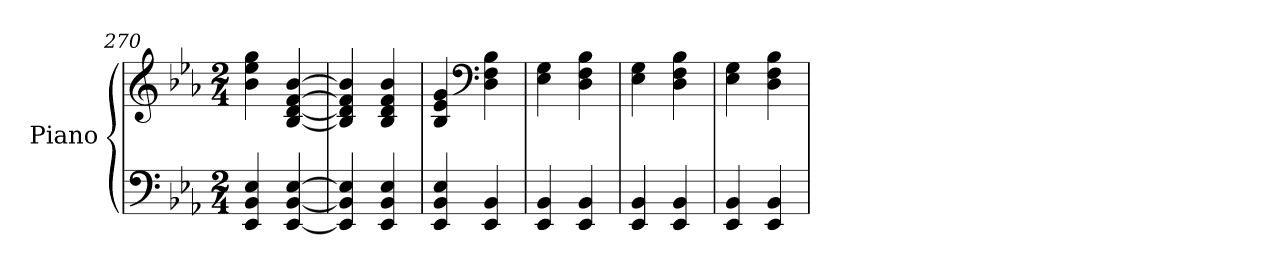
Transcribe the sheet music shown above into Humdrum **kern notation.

**kern	**kern
*part1	*part1
*staff2	*staff1
*I"Piano	*
*I'Pno	*
!!LO:PB:g=z
*clefF4	*clefG2
*k[b-e-a-]	*k[b-e-a-]
*E-:	*E-:
*M2/4	*M2/4
=270	=270
4EE-/ 4BB-/ 4E-/	4b-\ 4ee-\ 4gg\
[4EE-/ [4BB-/ [4E-/	[4B-/ [4d/ [4f/ [4b-/
=271	=271
4EE-/] 4BB-/] 4E-/]	4B-/] 4d/] 4f/] 4b-/]
4EE-/ 4BB-/ 4E-/	4B-/ 4d/ 4f/ 4b-/
=272	=272
4EE-/ 4BB-/ 4E-/	4B-/ 4e-/ 4g/
*	*clefF4
4EE-/ 4BB-/	4D\ 4F\ 4B-\
=273	=273
4EE-/ 4BB-/	4E-\ 4G\
4EE-/ 4BB-/	4D\ 4F\ 4B-\
=274	=274
4EE-/ 4BB-/	4E-\ 4G\
4EE-/ 4BB-/	4D\ 4F\ 4B-\
=275	=275
4EE-/ 4BB-/	4E-\ 4G\
4EE-/ 4BB-/	4D\ 4F\ 4B-\
=	=
*-	*-
